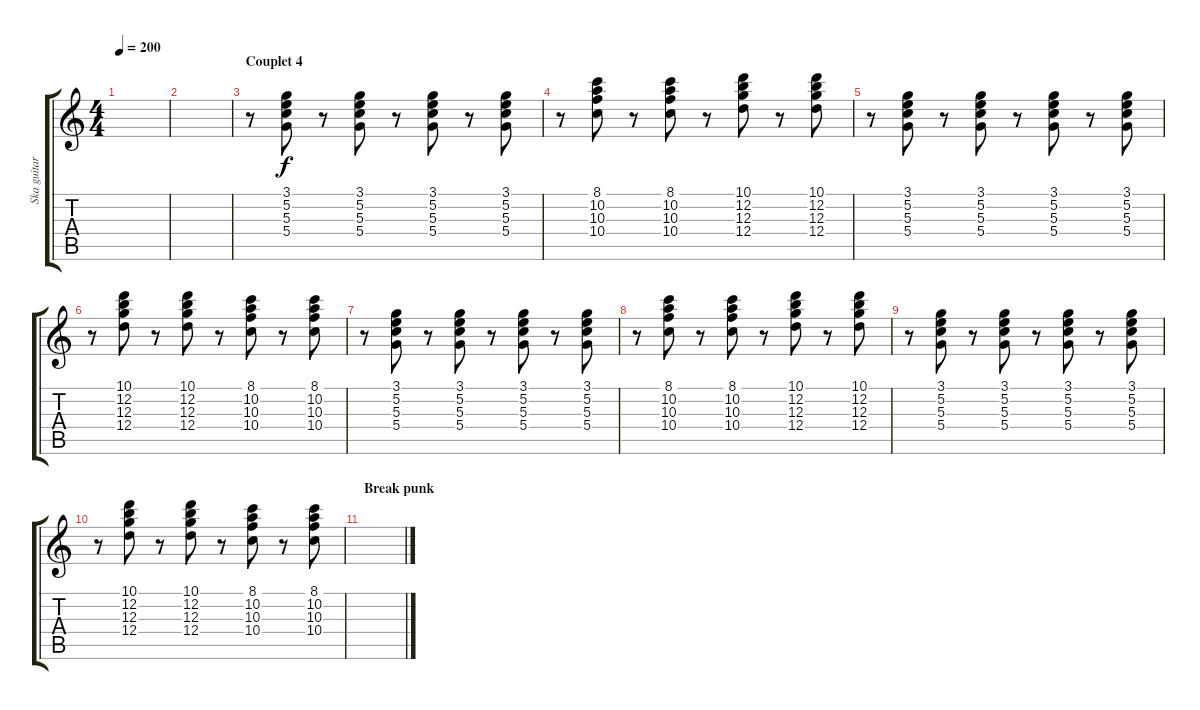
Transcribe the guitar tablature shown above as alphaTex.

\track ("Ska guitar" "Ska guitar") {instrument electricguitarjazz}
\staff {score tabs}
\tuning (E4 B3 G3 D3 A2 E2) {hide}
\ts (4 4)
\tempo 200
\clef g2
\ks c
|
|
\section ("" "Couplet 4")
r.8 (3.1 5.2 5.3 5.4).8 r.8 (3.1 5.2 5.3 5.4).8 r.8 (3.1 5.2 5.3 5.4).8 r.8 (3.1 5.2 5.3 5.4).8 |
r.8 (8.1 10.2 10.3 10.4).8 r.8 (8.1 10.2 10.3 10.4).8 r.8 (10.1 12.2 12.3 12.4).8 r.8 (10.1 12.2 12.3 12.4).8 |
r.8 (3.1 5.2 5.3 5.4).8 r.8 (3.1 5.2 5.3 5.4).8 r.8 (3.1 5.2 5.3 5.4).8 r.8 (3.1 5.2 5.3 5.4).8 |
r.8 (10.1 12.2 12.3 12.4).8 r.8 (10.1 12.2 12.3 12.4).8 r.8 (8.1 10.2 10.3 10.4).8 r.8 (8.1 10.2 10.3 10.4).8 |
r.8 (3.1 5.2 5.3 5.4).8 r.8 (3.1 5.2 5.3 5.4).8 r.8 (3.1 5.2 5.3 5.4).8 r.8 (3.1 5.2 5.3 5.4).8 |
r.8 (8.1 10.2 10.3 10.4).8 r.8 (8.1 10.2 10.3 10.4).8 r.8 (10.1 12.2 12.3 12.4).8 r.8 (10.1 12.2 12.3 12.4).8 |
r.8 (3.1 5.2 5.3 5.4).8 r.8 (3.1 5.2 5.3 5.4).8 r.8 (3.1 5.2 5.3 5.4).8 r.8 (3.1 5.2 5.3 5.4).8 |
r.8 (10.1 12.2 12.3 12.4).8 r.8 (10.1 12.2 12.3 12.4).8 r.8 (8.1 10.2 10.3 10.4).8 r.8 (8.1 10.2 10.3 10.4).8 |
\section ("" "Break punk")
